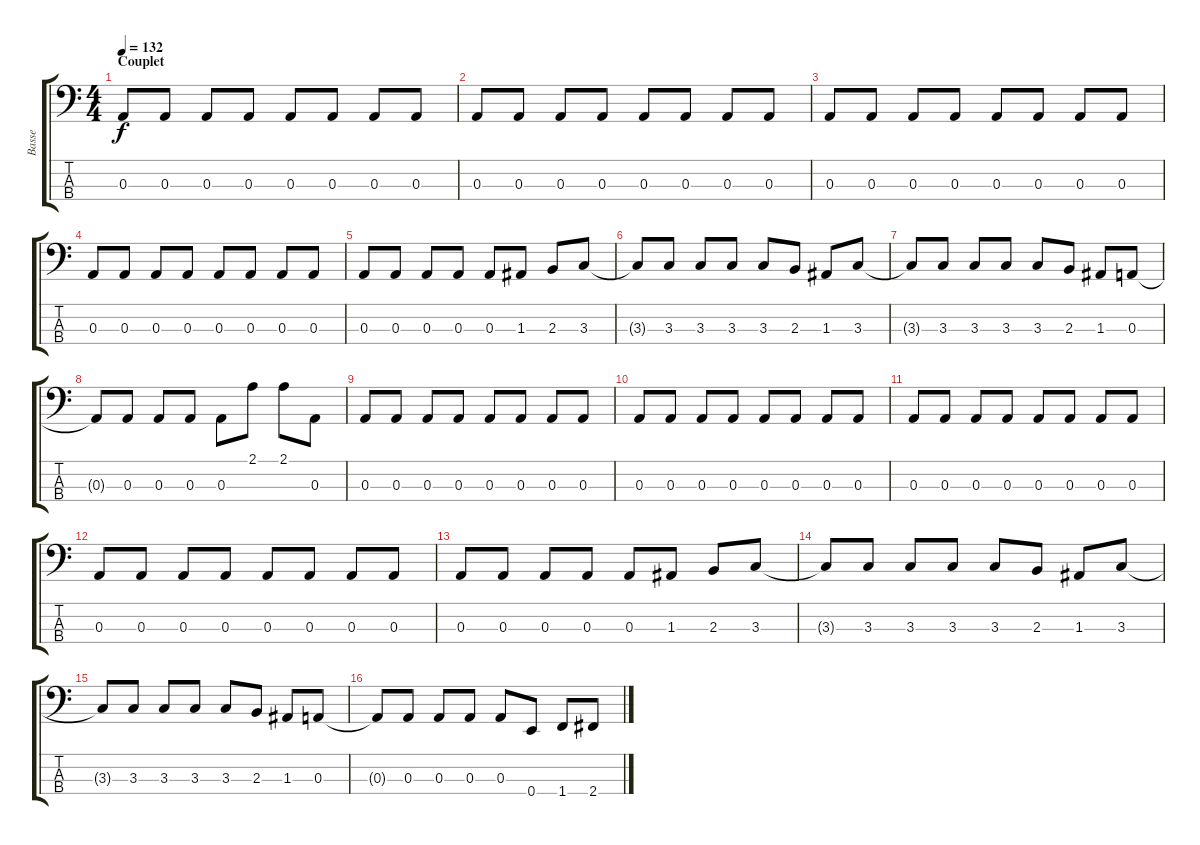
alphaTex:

\track ("Basse" "Basse") {instrument acousticguitarnylon}
\staff {score tabs}
\tuning (G2 D2 A1 E1) {hide}
\ts (4 4)
\section ("" "Couplet")
\tempo 132
\clef f4
\ks c
0.3.8{dy f} 0.3.8 0.3.8 0.3.8 0.3.8 0.3.8 0.3.8 0.3.8 |
0.3.8 0.3.8 0.3.8 0.3.8 0.3.8 0.3.8 0.3.8 0.3.8 |
0.3.8 0.3.8 0.3.8 0.3.8 0.3.8 0.3.8 0.3.8 0.3.8 |
0.3.8 0.3.8 0.3.8 0.3.8 0.3.8 0.3.8 0.3.8 0.3.8 |
0.3.8 0.3.8 0.3.8 0.3.8 0.3.8 1.3.8 2.3.8 3.3.8 |
3.3{t}.8 3.3.8 3.3.8 3.3.8 3.3.8 2.3.8 1.3.8 3.3.8 |
3.3{t}.8 3.3.8 3.3.8 3.3.8 3.3.8 2.3.8 1.3.8 0.3.8 |
0.3{t}.8 0.3.8 0.3.8 0.3.8 0.3.8 2.1.8 2.1.8 0.3.8 |
0.3.8 0.3.8 0.3.8 0.3.8 0.3.8 0.3.8 0.3.8 0.3.8 |
0.3.8 0.3.8 0.3.8 0.3.8 0.3.8 0.3.8 0.3.8 0.3.8 |
0.3.8 0.3.8 0.3.8 0.3.8 0.3.8 0.3.8 0.3.8 0.3.8 |
0.3.8 0.3.8 0.3.8 0.3.8 0.3.8 0.3.8 0.3.8 0.3.8 |
0.3.8 0.3.8 0.3.8 0.3.8 0.3.8 1.3.8 2.3.8 3.3.8 |
3.3{t}.8 3.3.8 3.3.8 3.3.8 3.3.8 2.3.8 1.3.8 3.3.8 |
3.3{t}.8 3.3.8 3.3.8 3.3.8 3.3.8 2.3.8 1.3.8 0.3.8 |
0.3{t}.8 0.3.8 0.3.8 0.3.8 0.3.8 0.4.8 1.4.8 2.4.8
